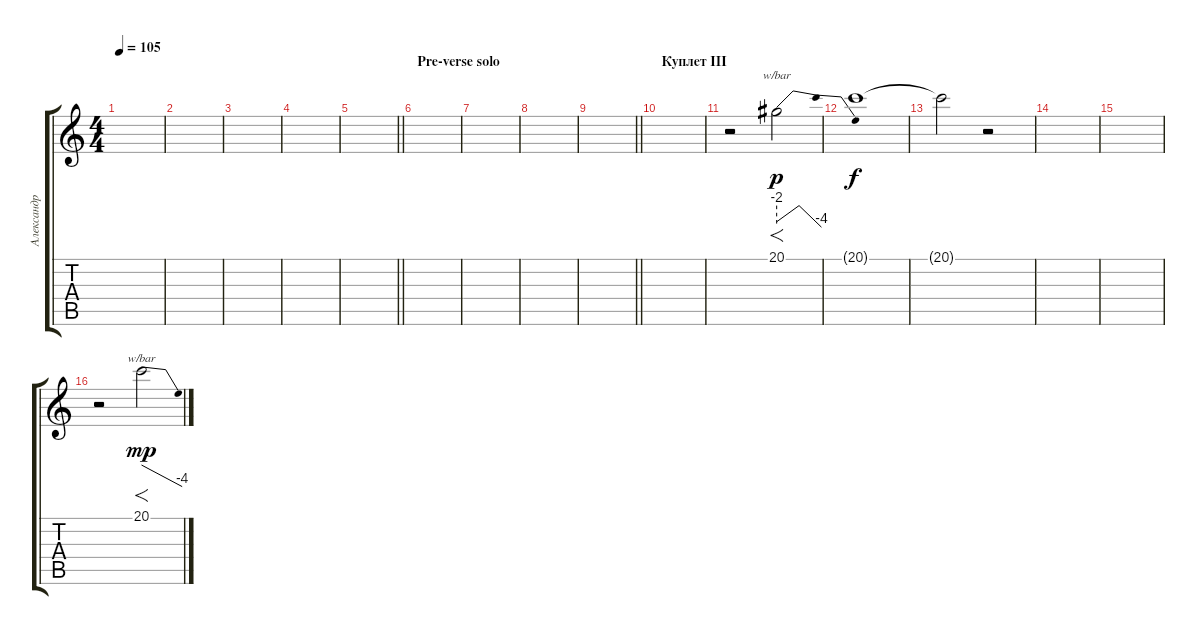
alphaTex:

\track ("Александр \"Wish\" Андрюхин" "Александр ") {instrument lead2sawtooth}
\staff {score tabs}
\tuning (E4 B3 G3 D3 A2 E2) {hide}
\ts (4 4)
\tempo 105
\clef g2
\ks c
|
|
|
|
\barLineRight lightlight
|
\section ("" "Pre-verse solo")
|
|
|
\barLineRight lightlight
|
\section ("" "Куплет III")
|
r.2 20.1.2{f tbe (dip default 0 -8 20 0 60 -16) dy p} |
20.1{t}.1{dy f} |
20.1{t}.2 r.2 |
|
|
r.2 20.1.2{f tbe (dive default 0 0 60 -16) dy mp}
